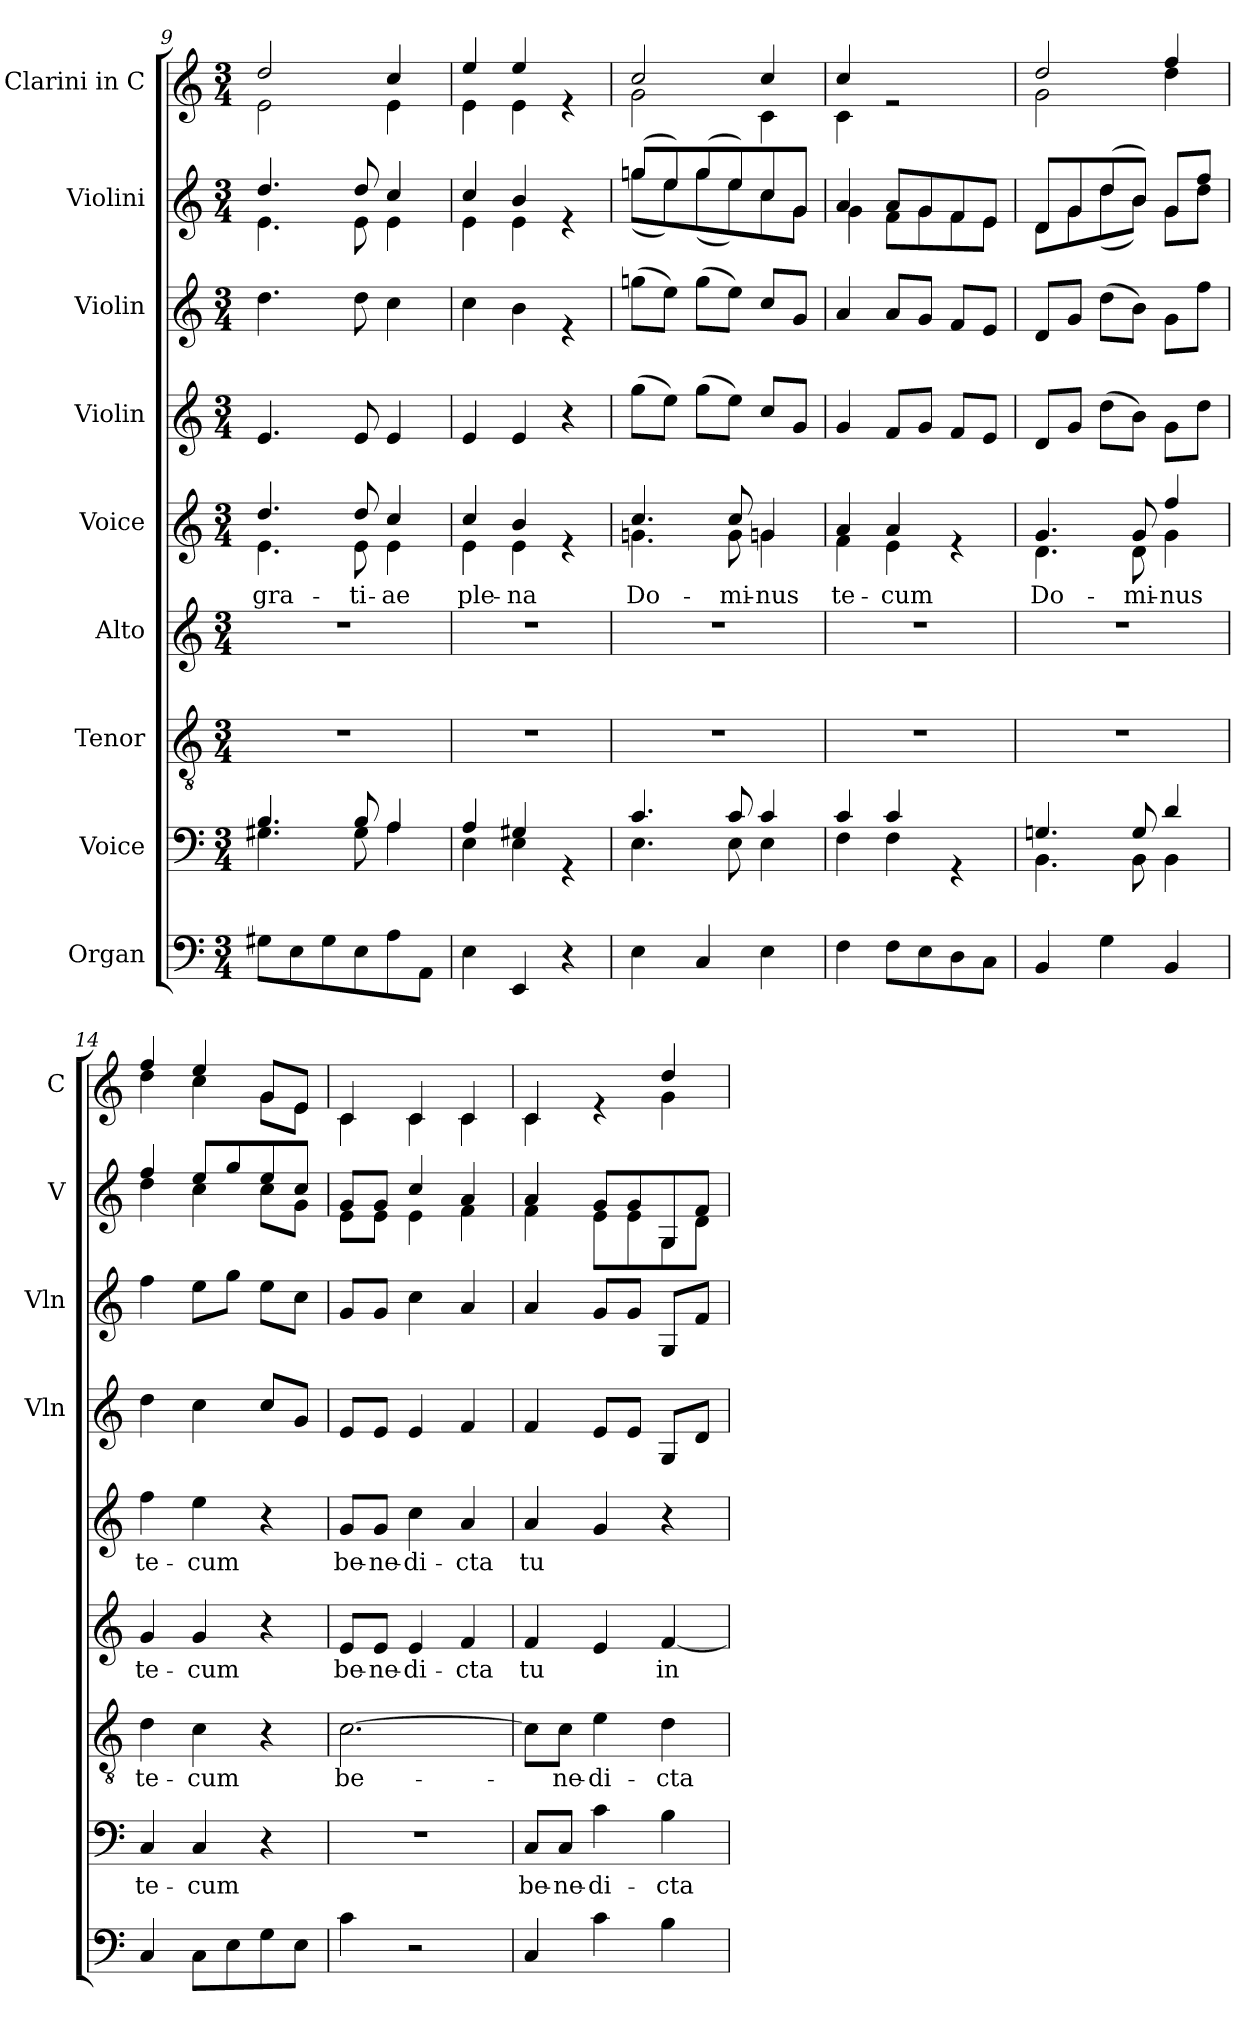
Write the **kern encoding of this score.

**kern	**kern	**text	**kern	**text	**kern	**text	**kern	**text	**kern	**kern	**kern	**kern
*part9	*part8	*part8	*part7	*part7	*part6	*part6	*part5	*part5	*part4	*part3	*part2	*part1
*staff9	*staff8	*staff8	*staff7	*staff7	*staff6	*staff6	*staff5	*staff5	*staff4	*staff3	*staff2	*staff1
*I"Organ	*I"Voice	*	*I"Tenor	*	*I"Alto	*	*I"Voice	*	*I"Violin	*I"Violin	*I"Violini	*I"Clarini in C
*	*	*	*	*	*	*	*	*	*I'Vln	*I'Vln	*I'V	*I'C
*clefF4	*clefF4	*	*clefGv2	*	*clefG2	*	*clefG2	*	*clefG2	*clefG2	*clefG2	*clefG2
*k[]	*k[]	*	*k[]	*	*k[]	*	*k[]	*	*k[]	*k[]	*k[]	*k[]
*M3/4	*M3/4	*	*M3/4	*	*M3/4	*	*M3/4	*	*M3/4	*M3/4	*M3/4	*M3/4
=9	=9	=9	=9	=9	=9	=9	=9	=9	=9	=9	=9	=9
*	*^	*	*	*	*	*	*	*	*	*	*	*
!	!	!	!	!	!	!	!	!	!LO:LY:b	!	!	!	!
*	*	*	*	*	*	*	*	*^	*	*	*	*^	*^
8G#X\L	4.B/	4.G#X\	.	2.r	.	2.r	.	4.dd/	4.e\	gra-	4.e/	4.dd\	4.dd/	4.e\	2dd/	2e\
8E\	.	.	.	.	.	.	.	.	.	.	.	.	.	.	.	.
8G#\	.	.	.	.	.	.	.	.	.	.	.	.	.	.	.	.
!	!	!	!	!	!	!	!	!	!	!LO:LY:b	!	!	!	!	!	!
8E\	8B/	8G#\	.	.	.	.	.	8dd/	8e\	-ti-	8e/	8dd\	8dd/	8e\	.	.
!	!	!	!	!	!	!	!	!	!	!LO:LY:b	!	!	!	!	!	!
8A\	4A/	4A\	.	.	.	.	.	4cc/	4e\	-ae	4e/	4cc\	4cc/	4e\	4cc/	4e\
8AA\J	.	.	.	.	.	.	.	.	.	.	.	.	.	.	.	.
=10	=10	=10	=10	=10	=10	=10	=10	=10	=10	=10	=10	=10	=10	=10	=10	=10
!	!	!	!	!	!	!	!	!	!	!LO:LY:b	!	!	!	!	!	!
4E\	4A/	4E\	.	2.r	.	2.r	.	4cc/	4e\	ple-	4e/	4cc\	4cc/	4e\	4ee/	4e\
!	!	!	!	!	!	!	!	!	!	!LO:LY:b	!	!	!	!	!	!
4EE/	4G#X/	4E\	.	.	.	.	.	4b/	4e\	-na	4e/	4b\	4b/	4e\	4ee/	4e\
4r	4rGG	4ryy	.	.	.	.	.	4re	4ryy	.	4r	4re	4re	4ryy	4re	4ryy
=11	=11	=11	=11	=11	=11	=11	=11	=11	=11	=11	=11	=11	=11	=11	=11	=11
!	!	!	!	!	!	!	!	!	!	!LO:LY:b	!	!	!	!	!	!
4E\	4.c/	4.E\	.	2.r	.	2.r	.	4.cc/	4.gn\	Do-	(8gg\L	(8ggn\L	(8ggn/L	(8gg\L	2cc/	2g\
.	.	.	.	.	.	.	.	.	.	.	8ee\J)	8ee\J)	8ee/)	8ee\)	.	.
4C/	.	.	.	.	.	.	.	.	.	.	(8gg\L	(8gg\L	(8gg/	(8gg\	.	.
!	!	!	!	!	!	!	!	!	!	!LO:LY:b	!	!	!	!	!	!
.	8c/	8E\	.	.	.	.	.	8cc/	8g\	-mi-	8ee\J)	8ee\J)	8ee/)	8ee\)	.	.
!	!	!	!	!	!	!	!	!	!	!LO:LY:b	!	!	!	!	!	!
4E\	4c/	4E\	.	.	.	.	.	4gn/	4g\	-nus	8cc/L	8cc/L	8cc/	8cc\	4cc/	4c\
.	.	.	.	.	.	.	.	.	.	.	8g/J	8g/J	8g/J	8g\J	.	.
=12	=12	=12	=12	=12	=12	=12	=12	=12	=12	=12	=12	=12	=12	=12	=12	=12
!	!	!	!	!	!	!	!	!	!	!LO:LY:b	!	!	!	!	!	!
4F\	4c/	4F\	.	2.r	.	2.r	.	4a/	4f\	te-	4g/	4a/	4a/	4g\	4cc/	4c\
!	!	!	!	!	!	!	!	!	!	!LO:LY:b	!	!	!	!	!	!
8F\L	4c/	4F\	.	.	.	.	.	4a/	4e\	-cum	8f/L	8a/L	8a/L	8f\L	2re	2ryy
8E\	.	.	.	.	.	.	.	.	.	.	8g/J	8g/J	8g/	8g\	.	.
8D\	4rGG	4ryy	.	.	.	.	.	4re	4ryy	.	8f/L	8f/L	8f/	8f\	.	.
8C\J	.	.	.	.	.	.	.	.	.	.	8e/J	8e/J	8e/J	8e\J	.	.
=13	=13	=13	=13	=13	=13	=13	=13	=13	=13	=13	=13	=13	=13	=13	=13	=13
!	!	!	!	!	!	!	!	!	!	!LO:LY:b	!	!	!	!	!	!
4BB/	4.Gn/	4.BB\	.	2.r	.	2.r	.	4.g/	4.d\	Do-	8d/L	8d/L	8d/L	8d\L	2dd/	2g\
.	.	.	.	.	.	.	.	.	.	.	8g/J	8g/J	8g/	8g\	.	.
4G\	.	.	.	.	.	.	.	.	.	.	(8dd\L	(8dd\L	(8dd/	(8dd\	.	.
!	!	!	!	!	!	!	!	!	!	!LO:LY:b	!	!	!	!	!	!
.	8G/	8BB\	.	.	.	.	.	8g/	8d\	-mi-	8b\J)	8b\J)	8b/J)	8b\J)	.	.
!	!	!	!	!	!	!	!	!	!	!LO:LY:b	!	!	!	!	!	!
4BB/	4d/	4BB\	.	.	.	.	.	4ff/	4g\	-nus	8g\L	8g\L	8g/L	8g\L	4ff/	4dd\
.	.	.	.	.	.	.	.	.	.	.	8dd\J	8ff\J	8ff/J	8dd\J	.	.
*	*v	*v	*	*	*	*	*	*v	*v	*	*	*	*	*	*	*
!!LO:PB:g=z	!!
=14	=14	=14	=14	=14	=14	=14	=14	=14	=14	=14	=14	=14	=14	=14
!	!	!LO:LY:b	!	!LO:LY:b	!	!LO:LY:b	!	!LO:LY:b	!	!	!	!	!	!
4C/	4C/	te-	4d\	te-	4g/	te-	4ff\	te-	4dd\	4ff\	4ff/	4dd\	4ff/	4dd\
!	!	!LO:LY:b	!	!LO:LY:b	!	!LO:LY:b	!	!LO:LY:b	!	!	!	!	!	!
8C\L	4C/	-cum	4c\	-cum	4g/	-cum	4ee\	-cum	4cc\	8ee\L	8ee/L	4cc\	4ee/	4cc\
8E\	.	.	.	.	.	.	.	.	.	8gg\J	8gg/	.	.	.
8G\	4r	.	4r	.	4r	.	4r	.	8cc/L	8ee\L	8ee/	8cc\L	8g/L	8g\L
8E\J	.	.	.	.	.	.	.	.	8g/J	8cc\J	8cc/J	8g\J	8e/J	8e\J
=15	=15	=15	=15	=15	=15	=15	=15	=15	=15	=15	=15	=15	=15	=15
!	!	!	!	!LO:LY:b	!	!LO:LY:b	!	!LO:LY:b	!	!	!	!	!	!
4c\	2.r	.	[2.c\	be-	8e/L	be-	8g/L	be-	8e/L	8g/L	8g/L	8e\L	4c/	4c\
!	!	!	!	!	!	!LO:LY:b	!	!LO:LY:b	!	!	!	!	!	!
.	.	.	.	.	8e/J	-ne-	8g/J	-ne-	8e/J	8g/J	8g/J	8e\J	.	.
!	!	!	!	!	!	!LO:LY:b	!	!LO:LY:b	!	!	!	!	!	!
2r	.	.	.	.	4e/	-di-	4cc\	-di-	4e/	4cc\	4cc/	4e\	4c/	4c\
!	!	!	!	!	!	!LO:LY:b	!	!LO:LY:b	!	!	!	!	!	!
.	.	.	.	.	4f/	-cta	4a/	-cta	4f/	4a/	4a/	4f\	4c/	4c\
=16	=16	=16	=16	=16	=16	=16	=16	=16	=16	=16	=16	=16	=16	=16
!	!	!LO:LY:b	!	!	!	!LO:LY:b	!	!LO:LY:b	!	!	!	!	!	!
4C/	8C/L	be-	8c\L]	.	4f/	-tu	4a/	tu	4f/	4a/	4a/	4f\	4c/	4c\
!	!	!LO:LY:b	!	!LO:LY:b	!	!	!	!	!	!	!	!	!	!
.	8C/J	-ne-	8c\J	-ne-	.	.	.	.	.	.	.	.	.	.
!	!	!LO:LY:b	!	!LO:LY:b	!	!	!	!	!	!	!	!	!	!
4c\	4c\	-di-	4e\	-di-	4e/	.	4g/	.	8e/L	8g/L	8g/L	8e\L	4re	4ryy
.	.	.	.	.	.	.	.	.	8e/J	8g/J	8g/	8e\	.	.
!	!	!LO:LY:b	!	!LO:LY:b	!	!LO:LY:b	!	!	!	!	!	!	!	!
4B\	4B\	-cta	4d\	-cta	[4f/	in	4r	.	8G/L	8G/L	8G/	8G\	4dd/	4g\
.	.	.	.	.	.	.	.	.	8d/J	8f/J	8f/J	8d\J	.	.
*	*	*	*	*	*	*	*	*	*	*	*v	*v	*	*
*	*	*	*	*	*	*	*	*	*	*	*	*v	*v
=	=	=	=	=	=	=	=	=	=	=	=	=
*-	*-	*-	*-	*-	*-	*-	*-	*-	*-	*-	*-	*-
